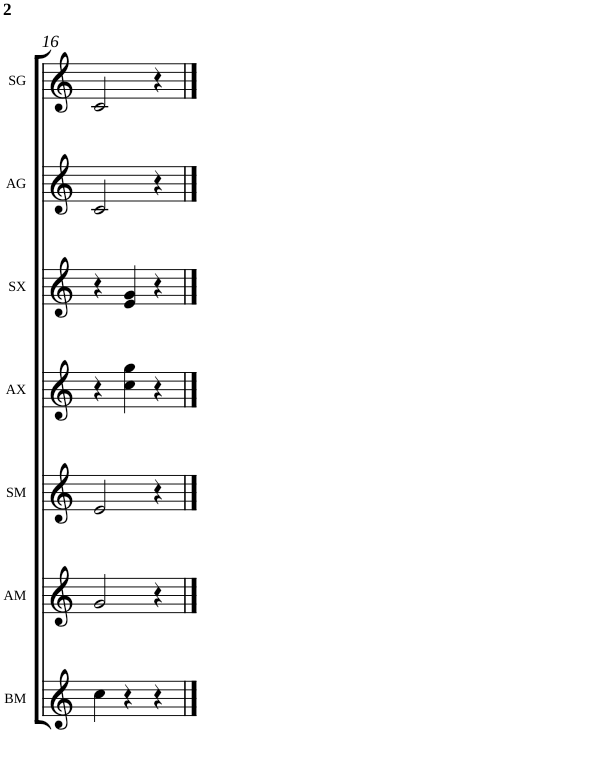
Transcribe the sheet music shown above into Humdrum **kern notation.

**kern	**kern	**kern	**kern	**kern	**kern	**kern
*part7	*part6	*part5	*part4	*part3	*part2	*part1
*staff7	*staff6	*staff5	*staff4	*staff3	*staff2	*staff1
*I"Bass Metallophone	*I"Alto Metallophone	*I"Soprano Metallophone	*I"Alto Xylophone	*I"Soprano Xylophone	*I"Alto Glockenspiel	*I"Soprano Glockenspiel
*I'BM	*I'AM	*I'SM	*I'AX	*I'SX	*I'AG	*I'SG
!!LO:PB:g=z
*clefG2	*clefG2	*clefG2	*clefG2	*clefG2	*clefG2	*clefG2
*Trd7c12	*	*Trd-7c-12	*	*Trd-7c-12	*Trd-7c-12	*Trd-14c-24
*k[]	*k[]	*k[]	*k[]	*k[]	*k[]	*k[]
*M3/4	*M3/4	*M3/4	*M3/4	*M3/4	*M3/4	*M3/4
=16	=16	=16	=16	=16	=16	=16
4cc\	2g/	2e/	4r	4r	2c/	2c/
4r	.	.	4cc\ 4gg\	4e/ 4g/	.	.
4r	4r	4r	4r	4r	4r	4r
==	==	==	==	==	==	==
*-	*-	*-	*-	*-	*-	*-
